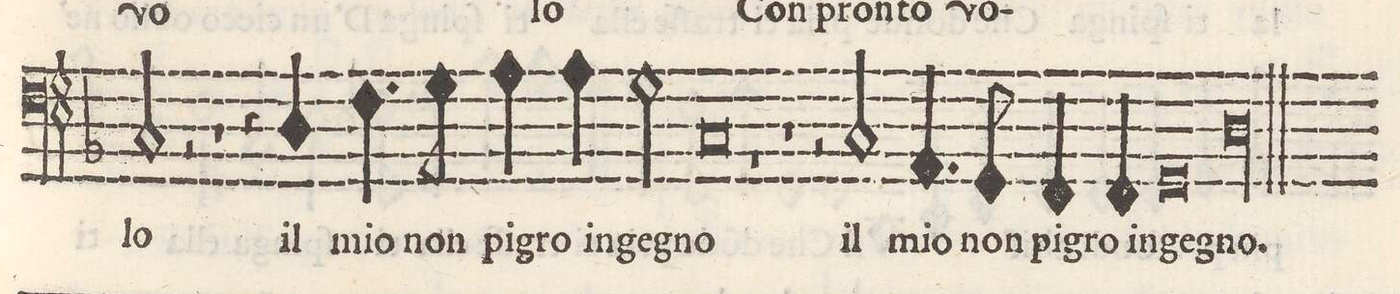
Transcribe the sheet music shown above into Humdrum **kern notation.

**kern	**text
*I"BASSO	*
*clefF4	*
*k[b-]	*
*met(C)	*
*M2/1	*
2C/	-lo
2r	.
=33-	=33-
1r	.
4r	.
4D/	il
4.F\	mio
8G\	non
=34-	=34-
4A\	pi-
4A\	gro in-
2G\	-ge-
0C	-gno
=35-	=35-
1r	.
=36-	=36-
1r	.
2r	.
2C/	il
=37-	=37-
4.AA/	mio
8GG/	non
4FF/	pi-
4FF/	gro in-
0GG	-ge-
=38-	=38-
0.D	-gno.
=39-	=39-
=	=
*-	*-
